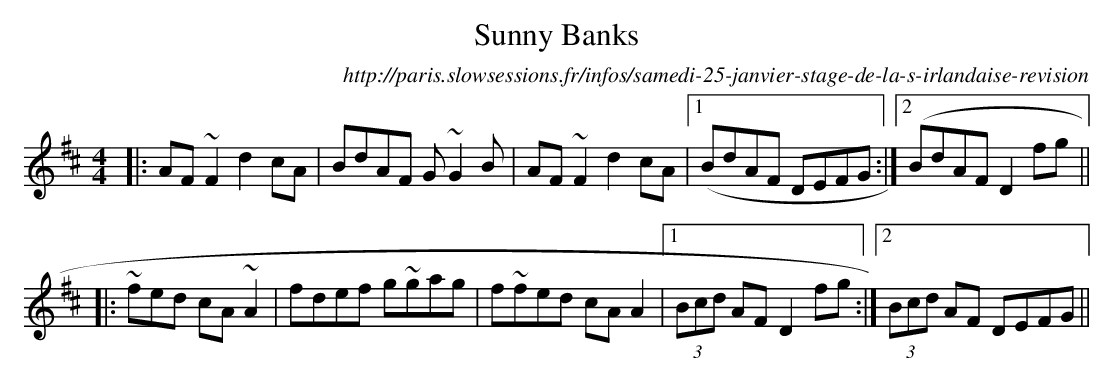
X:1
T:Sunny Banks
O:http://paris.slowsessions.fr/infos/samedi-25-janvier-stage-de-la-s-irlandaise-revision
M: 4/4
L: 1/8
K: Dmaj
|:AF~F2 d2 cA|BdAF G~G2B|AF~F2 d2 cA|1 (BdAF DEFG:|2 (BdAF  D2fg||
|:~fed cA~A2|fdef g~gag|f~fed cAA2|1(3Bcd AF D2fg:|2 (3Bcd AF DEFG||
